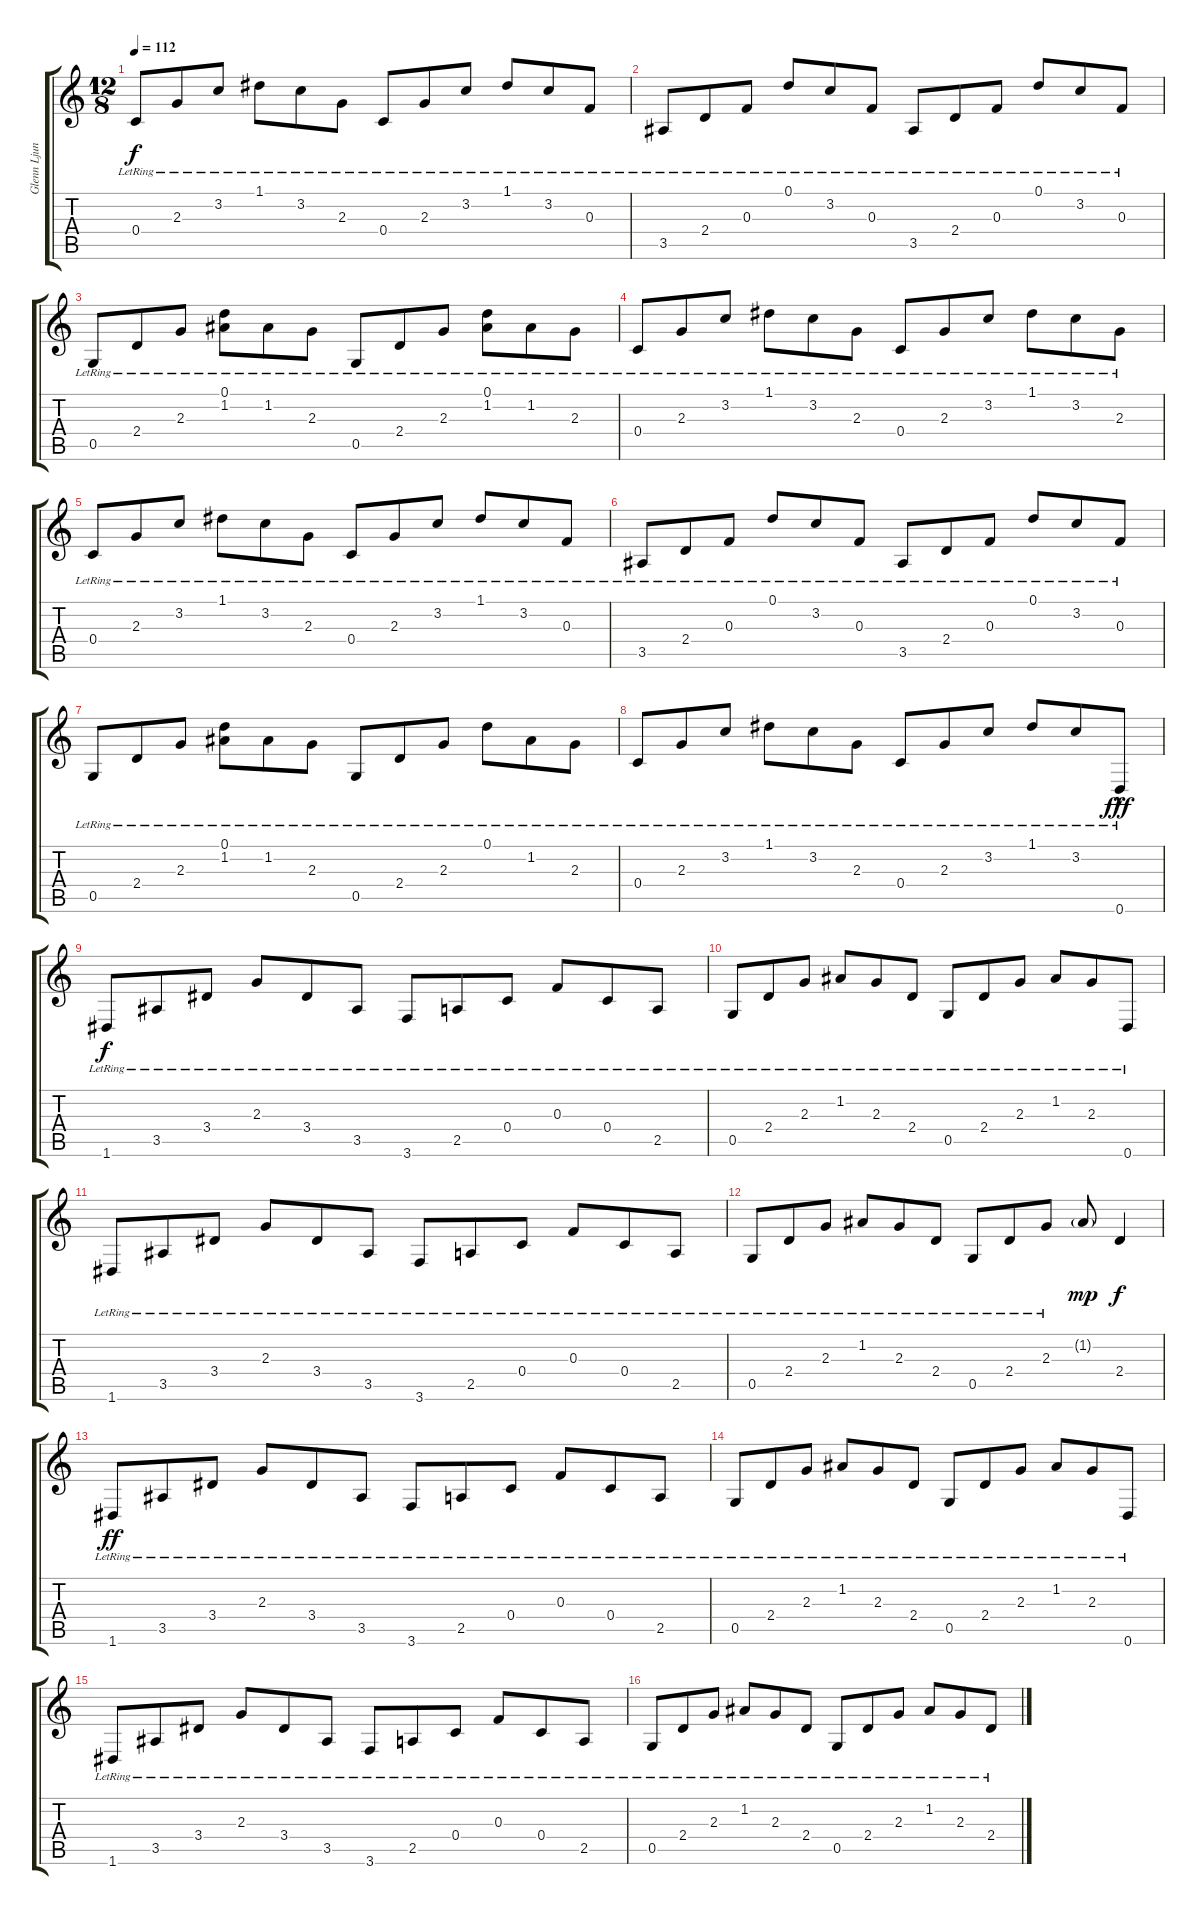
\track ("Glenn Ljungstrom (Acoustic)" "Glenn Ljun") {instrument acousticguitarnylon}
\staff {score tabs}
\tuning (D4 A3 F3 C3 G2 D2) {hide}
\ts (12 8)
\tempo 112
\clef g2
\ks c
0.4{lr}.8{dy f} 2.3{lr}.8 3.2{lr}.8 1.1{lr}.8 3.2{lr}.8 2.3{lr}.8 0.4{lr}.8 2.3{lr}.8 3.2{lr}.8 1.1{lr}.8 3.2{lr}.8 0.3{lr}.8 |
3.5{lr}.8 2.4{lr}.8 0.3{lr}.8 0.1{lr}.8 3.2{lr}.8 0.3{lr}.8 3.5{lr}.8 2.4{lr}.8 0.3{lr}.8 0.1{lr}.8 3.2{lr}.8 0.3{lr}.8 |
0.5{lr}.8 2.4{lr}.8 2.3{lr}.8 (0.1{lr} 1.2{lr}).8 1.2{lr}.8 2.3{lr}.8 0.5{lr}.8 2.4{lr}.8 2.3{lr}.8 (0.1{lr} 1.2{lr}).8 1.2{lr}.8 2.3{lr}.8 |
0.4{lr}.8 2.3{lr}.8 3.2{lr}.8 1.1{lr}.8 3.2{lr}.8 2.3{lr}.8 0.4{lr}.8 2.3{lr}.8 3.2{lr}.8 1.1{lr}.8 3.2{lr}.8 2.3{lr}.8 |
0.4{lr}.8 2.3{lr}.8 3.2{lr}.8 1.1{lr}.8 3.2{lr}.8 2.3{lr}.8 0.4{lr}.8 2.3{lr}.8 3.2{lr}.8 1.1{lr}.8 3.2{lr}.8 0.3{lr}.8 |
3.5{lr}.8 2.4{lr}.8 0.3{lr}.8 0.1{lr}.8 3.2{lr}.8 0.3{lr}.8 3.5{lr}.8 2.4{lr}.8 0.3{lr}.8 0.1{lr}.8 3.2{lr}.8 0.3{lr}.8 |
0.5{lr}.8 2.4{lr}.8 2.3{lr}.8 (0.1{lr} 1.2{lr}).8 1.2{lr}.8 2.3{lr}.8 0.5{lr}.8 2.4{lr}.8 2.3{lr}.8 0.1{lr}.8 1.2{lr}.8 2.3{lr}.8 |
0.4{lr}.8 2.3{lr}.8 3.2{lr}.8 1.1{lr}.8 3.2{lr}.8 2.3{lr}.8 0.4{lr}.8 2.3{lr}.8 3.2{lr}.8 1.1{lr}.8 3.2{lr}.8 0.6{hac lr}.8{dy fff} |
1.6{lr}.8{dy f} 3.5{lr}.8 3.4{lr}.8 2.3{lr}.8 3.4{lr}.8 3.5{lr}.8 3.6{lr}.8 2.5{lr}.8 0.4{lr}.8 0.3{lr}.8 0.4{lr}.8 2.5{lr}.8 |
0.5{lr}.8 2.4{lr}.8 2.3{lr}.8 1.2{lr}.8 2.3{lr}.8 2.4{lr}.8 0.5{lr}.8 2.4{lr}.8 2.3{lr}.8 1.2{lr}.8 2.3{lr}.8 0.6{lr}.8 |
1.6{lr}.8 3.5{lr}.8 3.4{lr}.8 2.3{lr}.8 3.4{lr}.8 3.5{lr}.8 3.6{lr}.8 2.5{lr}.8 0.4{lr}.8 0.3{lr}.8 0.4{lr}.8 2.5{lr}.8 |
0.5{lr}.8 2.4{lr}.8 2.3{lr}.8 1.2{lr}.8 2.3{lr}.8 2.4{lr}.8 0.5{lr}.8 2.4{lr}.8 2.3{lr}.8 1.2{g}.8{dy mp} 2.4.4{dy f} |
1.6{lr}.8{dy ff} 3.5{lr}.8 3.4{lr}.8 2.3{lr}.8 3.4{lr}.8 3.5{lr}.8 3.6{lr}.8 2.5{lr}.8 0.4{lr}.8 0.3{lr}.8 0.4{lr}.8 2.5{lr}.8 |
0.5{lr}.8 2.4{lr}.8 2.3{lr}.8 1.2{lr}.8 2.3{lr}.8 2.4{lr}.8 0.5{lr}.8 2.4{lr}.8 2.3{lr}.8 1.2{lr}.8 2.3{lr}.8 0.6{lr}.8 |
1.6{lr}.8 3.5{lr}.8 3.4{lr}.8 2.3{lr}.8 3.4{lr}.8 3.5{lr}.8 3.6{lr}.8 2.5{lr}.8 0.4{lr}.8 0.3{lr}.8 0.4{lr}.8 2.5{lr}.8 |
0.5{lr}.8 2.4{lr}.8 2.3{lr}.8 1.2{lr}.8 2.3{lr}.8 2.4{lr}.8 0.5{lr}.8 2.4{lr}.8 2.3{lr}.8 1.2{lr}.8 2.3{lr}.8 2.4{lr}.8
